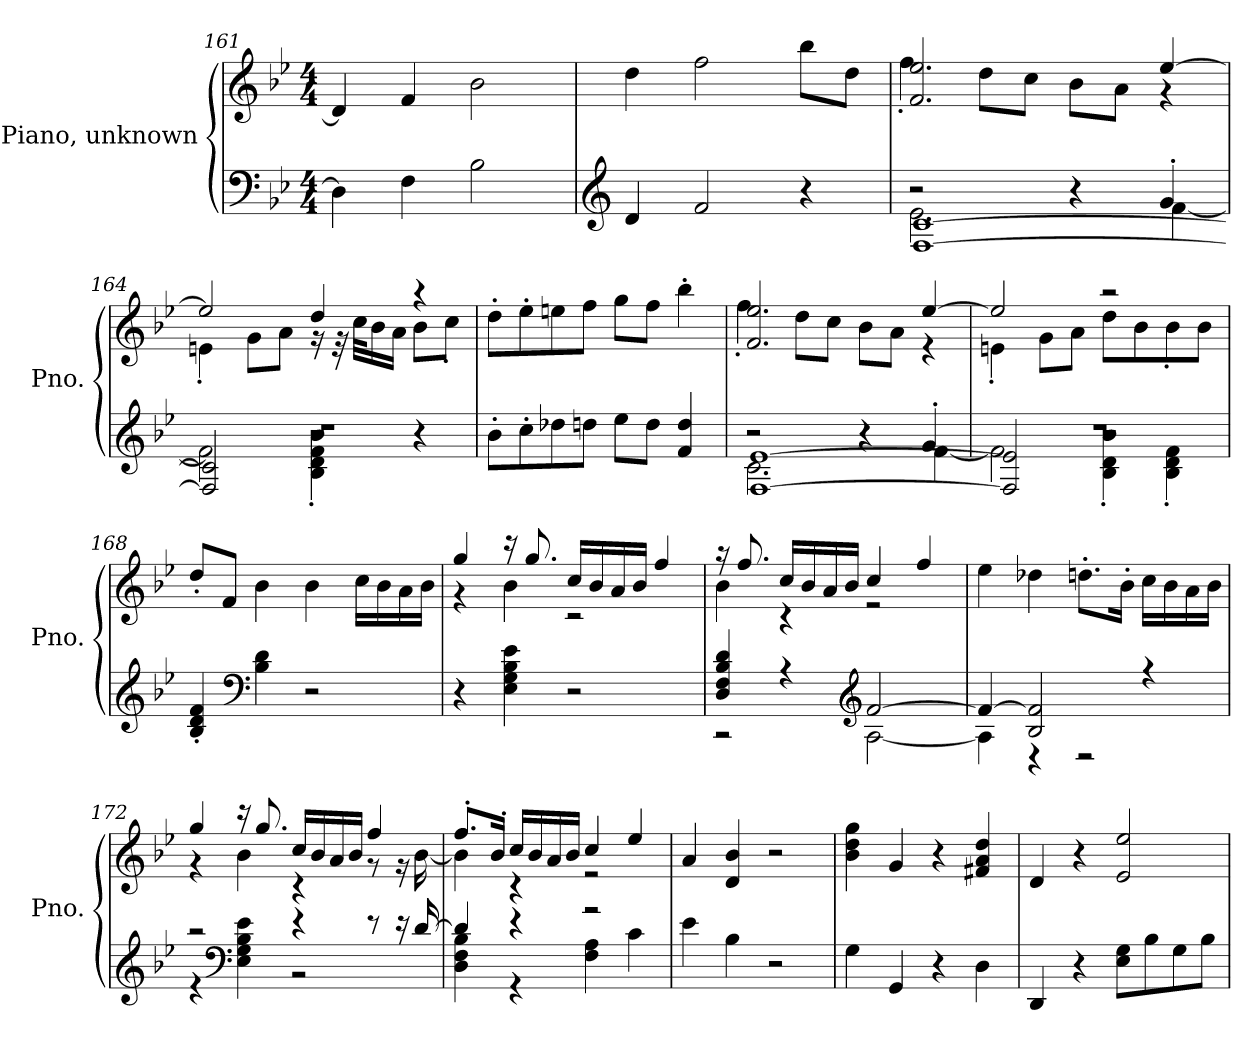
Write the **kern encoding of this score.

**kern	**kern
*part1	*part1
*staff2	*staff1
*I"Piano, unknown	*
*I'Pno.	*
*clefF4	*clefG2
*k[b-e-]	*k[b-e-]
*M4/4	*M4/4
=161	=161
4D\]	4d/]
4F\	4f/
2B-\	2b-\
=162	=162
*clefG2	*
4d/	4dd\
2f/	2ff\
4r	8bb-\L
.	8dd\J
!!LO:LB:g=z
=163	=163
*^	*^
*	*^	*	*
2r	2.e-\	[1F [1c	2.f/ 2.ee-/	4ff'\
.	.	.	.	8dd\L
.	.	.	.	8cc\J
4r	.	.	.	8b-\L
.	.	.	.	8a\J
4g'/	[4f\	.	[4ee-/	4r
=164	=164	=164	=164	=164
1r	2f\]	2F/] 2c/]	2ee-/]	4en'\
.	.	.	.	8g\L
.	.	.	.	8a\J
.	4B-\' 4d\' 4f\' 4b-\'	2r	4dd/	16r
.	.	.	.	32r
.	.	.	.	32cc\KLL
.	.	.	.	16b-\
.	.	.	.	16a\JJ
.	4r	.	4r	8b-\L
.	.	.	.	8cc'\J
*v	*v	*v	*	*
*	*v	*v
=165	=165
8b-'\L	8dd'\L
8cc'\	8ee-'\
8dd-X\	8een\
8ddn\J	8ff\J
8ee-\L	8gg\L
8dd\J	8ff\J
4f/ 4dd/	4bb-'\
=166	=166
*^	*^
*	*^	*	*
2r	2.c\	[1F [1e-	2.f/ 2.ee-/	4ff'\
.	.	.	.	8dd\L
.	.	.	.	8cc\J
4r	.	.	.	8b-\L
.	.	.	.	8a\J
4g'/	[4f\	.	[4ee-/	4r
=167	=167	=167	=167	=167
1r	2f\]	2F/] 2e-/]	2ee-/]	4en'\
.	.	.	.	8g\L
.	.	.	.	8a\J
.	4B-\' 4d\' 4b-\'	2r	2r	8dd\L
.	.	.	.	8b-\
.	4B-\' 4d\' 4f\'	.	.	8b-'\
.	.	.	.	8b-\J
*v	*v	*v	*	*
*	*v	*v
!!LO:LB:g=z
=168	=168
4B-/' 4d/' 4f/'	8dd'/L
.	8f/J
*clefF4	*
4B-\ 4d\	4b-\
2r	4b-\
.	16cc\LL
.	16b-\
.	16a\
.	16b-\JJ
=169	=169
*	*^
4r	4gg/	4r
4E-\ 4G\ 4B-\ 4e-\	16r	4b-\
.	8.gg/	.
2r	16cc/LL	2r
.	16b-/	.
.	16a/	.
.	16b-/JJ	.
.	4ff/	.
=170	=170	=170
*^	*	*
4D/ 4F/ 4B-/ 4d/	2r	16r	4b-\
.	.	8.ff/	.
4r	.	16cc/LL	4r
.	.	16b-/	.
.	.	16a/	.
.	.	16b-/JJ	.
*clefG2	*	*	*
[2f/	[2A\	4cc/	2r
.	.	4ff/	.
*	*	*v	*v
=171	=171	=171
4f/_	4A\]	4ee-\
2B-/ 2f/]	4r	4dd-X\
.	2r	8.ddn'\L
.	.	16b-'\Jk
4r	.	16cc\LL
.	.	16b-\
.	.	16a\
.	.	16b-\JJ
!!LO:LB:g=z
=172	=172	=172
*	*	*^
2r	4r	4gg/	4r
*clefF4	*	*	*
.	4E-\ 4G\ 4B-\ 4e-\	16r	4b-\
.	.	8.gg/	.
4r	2r	16cc/LL	4r
.	.	16b-/	.
.	.	16a/	.
.	.	16b-/JJ	.
8r	.	4ff/	8r
16r	.	.	16r
[16d/	.	.	[16b-\
=173	=173	=173	=173
4d/]	4D\ 4F\ 4B-\	8.ff'/L	4b-\]
.	.	16b-'/Jk	.
4r	4r	16cc/LL	4r
.	.	16b-/	.
.	.	16a/	.
.	.	16b-/JJ	.
2r	4F\ 4A\	4cc/	2r
.	4c\	4ee-/	.
*v	*v	*	*
*	*v	*v
=174	=174
4e-\	4a/
4B-\	4d/ 4b-/
2r	2r
=175	=175
4G\	4b-\ 4dd\ 4gg\
4GG/	4g/
4r	4r
4D\	4f#X/ 4a/ 4dd/
=176	=176
4DD/	4d/
4r	4r
8E-\ 8G\L	2e-/ 2ee-/
8B-\	.
8G\	.
8B-\J	.
=	=
*-	*-
